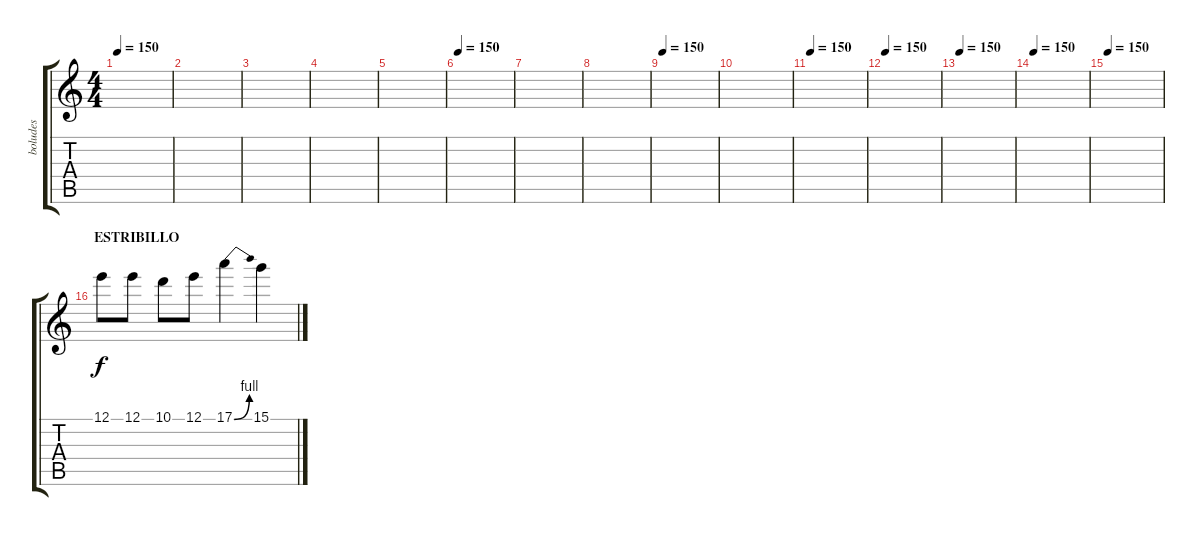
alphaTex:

\track ("boludes" "boludes") {instrument overdrivenguitar}
\staff {score tabs}
\tuning (E4 B3 G3 D3 A2 E2) {hide}
\ts (4 4)
\tempo 150
\clef g2
\ks c
|
|
|
|
|
\tempo 150
|
|
|
\tempo 150
|
|
\tempo 150
|
\tempo 150
|
\tempo 150
|
\tempo 150
|
\tempo 150
|
\section ("" "ESTRIBILLO")
12.1.8 12.1.8 10.1.8 12.1.8 17.1{be (bend 0 0 60 4)}.4 15.1.4
